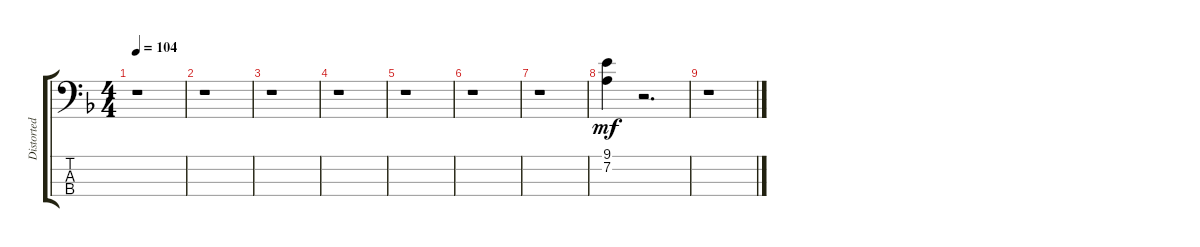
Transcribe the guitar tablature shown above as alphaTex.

\track ("Distorted Bass" "Distorted ") {instrument electricbassfinger}
\staff {score tabs}
\tuning (G2 D2 A1 D1) {hide}
\ts (4 4)
\tempo 104
\clef f4
\ks f
r.1{dy mf} |
r.1 |
r.1 |
r.1 |
r.1 |
r.1 |
r.1 |
(9.1 7.2).4 r.2{d} |
r.1
